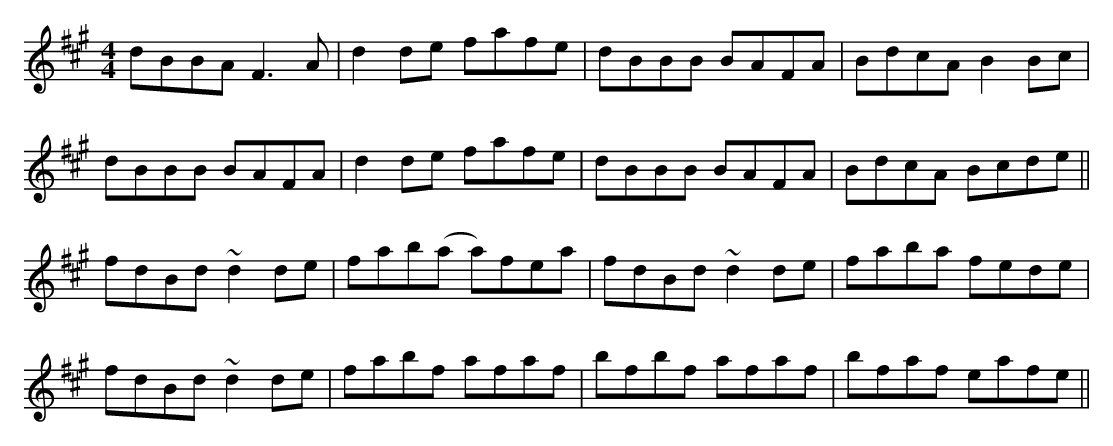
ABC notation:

X:1
M:4/4
K:Bdor
dBBA F3A | d2 de fafe | dBBB BAFA | BdcA B2Bc |
dBBB BAFA |d2 de fafe | dBBB BAFA | BdcA Bcde ||
fdBd ~d2 de | fab(a a)fea |fdBd ~d2 de | faba fede |
fdBd ~d2 de | fabf afaf | bfbf afaf | bfaf eafe ||
